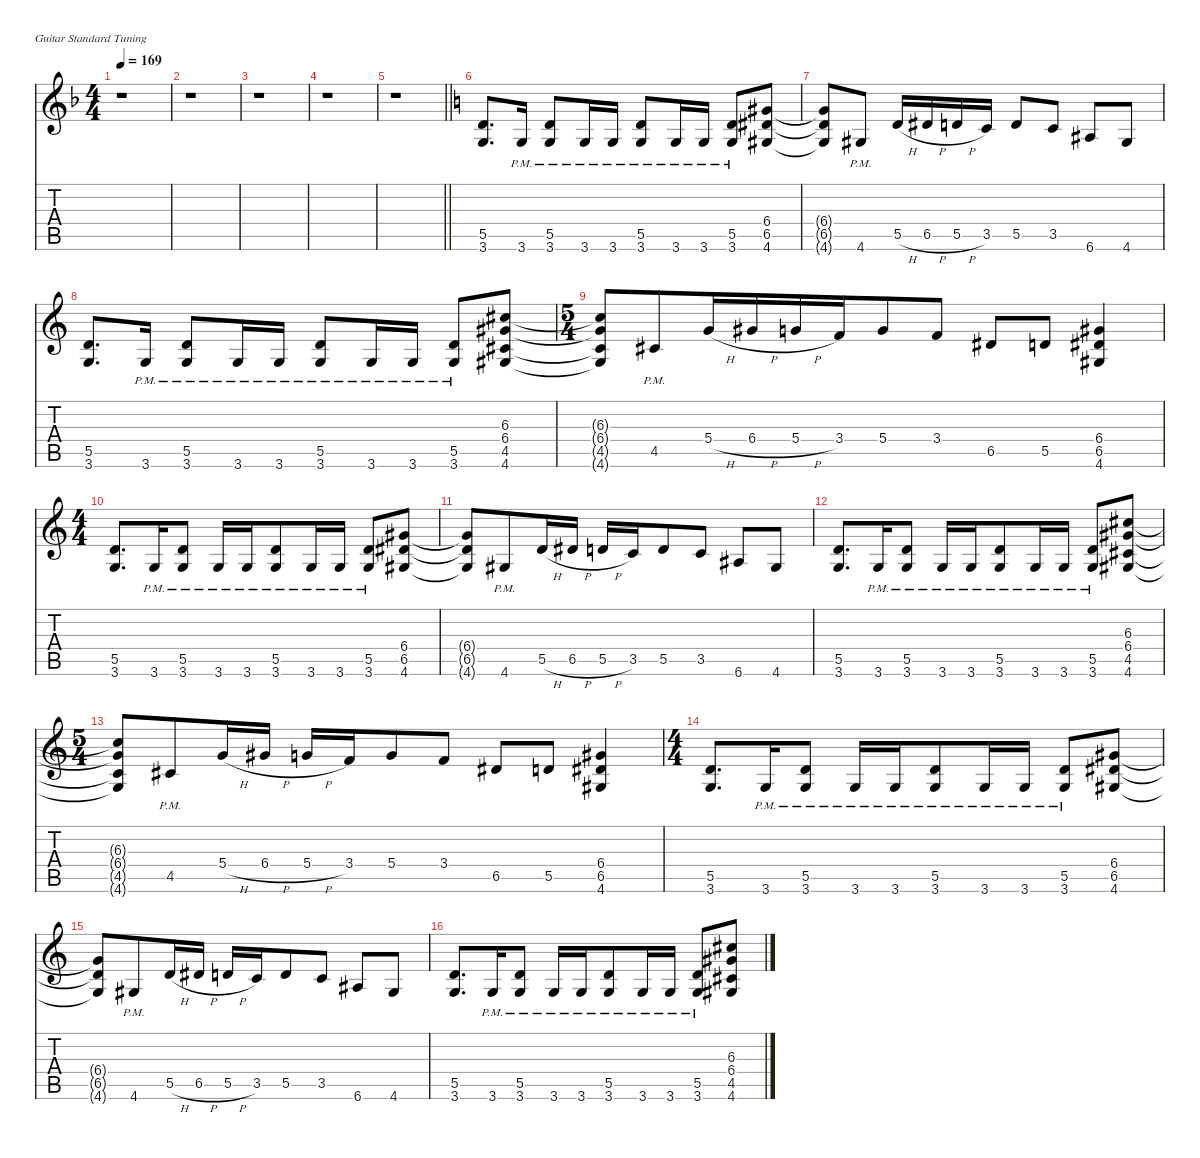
\defaultSystemsLayout 4
\hideDynamics
\bracketExtendMode nobrackets
\singleTrackTrackNamePolicy hidden
\multiTrackTrackNamePolicy hidden
\otherSystemsTrackNameOrientation horizontal
\track ("Guit 2" "dist.guit.") {defaultSystemsLayout 16 instrument distortionguitar}
\staff {score tabs}
\tuning (E4 B3 G3 D3 A2 E2)
\ts (4 4)
\tempo 169
\clef g2
\ks f
r.1{dy mf beam Down} |
r.1{beam Down} |
r.1{beam Down} |
r.1{beam Down} |
\barLineRight lightlight
r.1{beam Down} |
\ks c
(5.5 3.6).8{d beam Up} 3.6{pm}.16{beam Up} (5.5{pm} 3.6{pm}).8{beam Up} 3.6{pm}.16{beam Up} 3.6{pm}.16{beam Up} (5.5{pm} 3.6{pm}).8{beam Up} 3.6{pm}.16{beam Up} 3.6{pm}.16{beam Up} (5.5{pm} 3.6{pm}).8{beam Up} (6.4{acc #} 6.5{acc #} 4.6{acc #}).8{beam Up} |
(6.4{t acc #} 6.5{t acc #} 4.6{t acc #}).8{beam Up} 4.6{pm acc #}.8{beam Up} 5.5{h}.16{beam Up} 6.5{h acc #}.16{beam Up} 5.5{h}.16{beam Up} 3.5.16{beam Up} 5.5.8{beam Up} 3.5.8{beam Up} 6.6{acc #}.8{beam Up} 4.6{acc #}.8{beam Up} |
(5.5 3.6).8{d beam Up} 3.6{pm}.16{beam Up} (5.5{pm} 3.6{pm}).8{beam Up} 3.6{pm}.16{beam Up} 3.6{pm}.16{beam Up} (5.5{pm} 3.6{pm}).8{beam Up} 3.6{pm}.16{beam Up} 3.6{pm}.16{beam Up} (5.5{pm} 3.6{pm}).8{beam Up} (6.3{acc #} 6.4{acc #} 4.5{acc #} 4.6{acc #}).8{beam Up} |
\ts (5 4)
\beaming (8 6 4)
(6.3{t acc #} 6.4{t acc #} 4.5{t acc #} 4.6{t acc #}).8{beam Up} 4.5{pm acc #}.8{beam Up} 5.4{h}.16{beam Up} 6.4{h acc #}.16{beam Up} 5.4{h}.16{beam Up} 3.4.16{beam Up} 5.4.8{beam Up} 3.4.8{beam Up} 6.5{acc #}.8{beam Up} 5.5.8{beam Up} (6.4{acc #} 6.5{acc #} 4.6{acc #}).4{beam Up} |
\ts (4 4)
\beaming (8 3 3 3 2)
(5.5 3.6).8{d beam Up} 3.6{pm}.16{beam Up} (5.5{pm} 3.6{pm}).8{beam Up} 3.6{pm}.16{beam Up} 3.6{pm}.16{beam Up} (5.5{pm} 3.6{pm}).8{beam Up} 3.6{pm}.16{beam Up} 3.6{pm}.16{beam Up} (5.5{pm} 3.6{pm}).8{beam Up} (6.4{acc #} 6.5{acc #} 4.6{acc #}).8{beam Up} |
(6.4{t acc #} 6.5{t acc #} 4.6{t acc #}).8{beam Up} 4.6{pm acc #}.8{beam Up} 5.5{h}.16{beam Up} 6.5{h acc #}.16{beam Up} 5.5{h}.16{beam Up} 3.5.16{beam Up} 5.5.8{beam Up} 3.5.8{beam Up} 6.6{acc #}.8{beam Up} 4.6{acc #}.8{beam Up} |
(5.5 3.6).8{d beam Up} 3.6{pm}.16{beam Up} (5.5{pm} 3.6{pm}).8{beam Up} 3.6{pm}.16{beam Up} 3.6{pm}.16{beam Up} (5.5{pm} 3.6{pm}).8{beam Up} 3.6{pm}.16{beam Up} 3.6{pm}.16{beam Up} (5.5{pm} 3.6{pm}).8{beam Up} (6.3{acc #} 6.4{acc #} 4.5{acc #} 4.6{acc #}).8{beam Up} |
\ts (5 4)
\beaming (8 3 3 3 2)
(6.3{t acc #} 6.4{t acc #} 4.5{t acc #} 4.6{t acc #}).8{beam Up} 4.5{pm acc #}.8{beam Up} 5.4{h}.16{beam Up} 6.4{h acc #}.16{beam Up} 5.4{h}.16{beam Up} 3.4.16{beam Up} 5.4.8{beam Up} 3.4.8{beam Up} 6.5{acc #}.8{beam Up} 5.5.8{beam Up} (6.4{acc #} 6.5{acc #} 4.6{acc #}).4{beam Up} |
\ts (4 4)
\beaming (8 3 3 3 2)
(5.5 3.6).8{d beam Up} 3.6{pm}.16{beam Up} (5.5{pm} 3.6{pm}).8{beam Up} 3.6{pm}.16{beam Up} 3.6{pm}.16{beam Up} (5.5{pm} 3.6{pm}).8{beam Up} 3.6{pm}.16{beam Up} 3.6{pm}.16{beam Up} (5.5{pm} 3.6{pm}).8{beam Up} (6.4{acc #} 6.5{acc #} 4.6{acc #}).8{beam Up} |
(6.4{t acc #} 6.5{t acc #} 4.6{t acc #}).8{beam Up} 4.6{pm acc #}.8{beam Up} 5.5{h}.16{beam Up} 6.5{h acc #}.16{beam Up} 5.5{h}.16{beam Up} 3.5.16{beam Up} 5.5.8{beam Up} 3.5.8{beam Up} 6.6{acc #}.8{beam Up} 4.6{acc #}.8{beam Up} |
(5.5 3.6).8{d beam Up} 3.6{pm}.16{beam Up} (5.5{pm} 3.6{pm}).8{beam Up} 3.6{pm}.16{beam Up} 3.6{pm}.16{beam Up} (5.5{pm} 3.6{pm}).8{beam Up} 3.6{pm}.16{beam Up} 3.6{pm}.16{beam Up} (5.5{pm} 3.6{pm}).8{beam Up} (6.3{acc #} 6.4{acc #} 4.5{acc #} 4.6{acc #}).8{beam Up}
